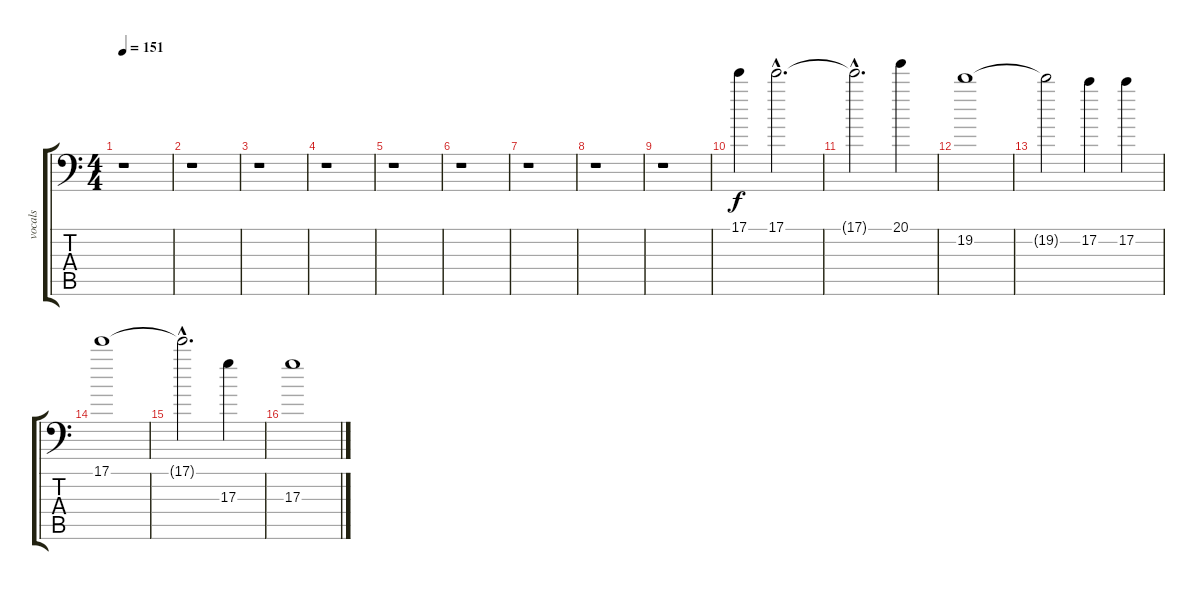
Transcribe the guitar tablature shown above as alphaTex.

\track ("vocals" "vocals") {instrument electricguitarclean}
\staff {score tabs}
\tuning (B3 G3 D3 A2 E2 A1) {hide}
\ts (4 4)
\tempo 151
\clef f4
\ks c
r.1{dy f} |
r.1 |
r.1 |
r.1 |
r.1 |
r.1 |
r.1 |
r.1 |
r.1 |
17.1.4 17.1{hac}.2{d} |
17.1{hac t}.2{d} 20.1.4 |
19.2.1 |
19.2{t}.2 17.2.4 17.2.4 |
17.1.1 |
17.1{hac t}.2{d} 17.3.4 |
17.3.1
